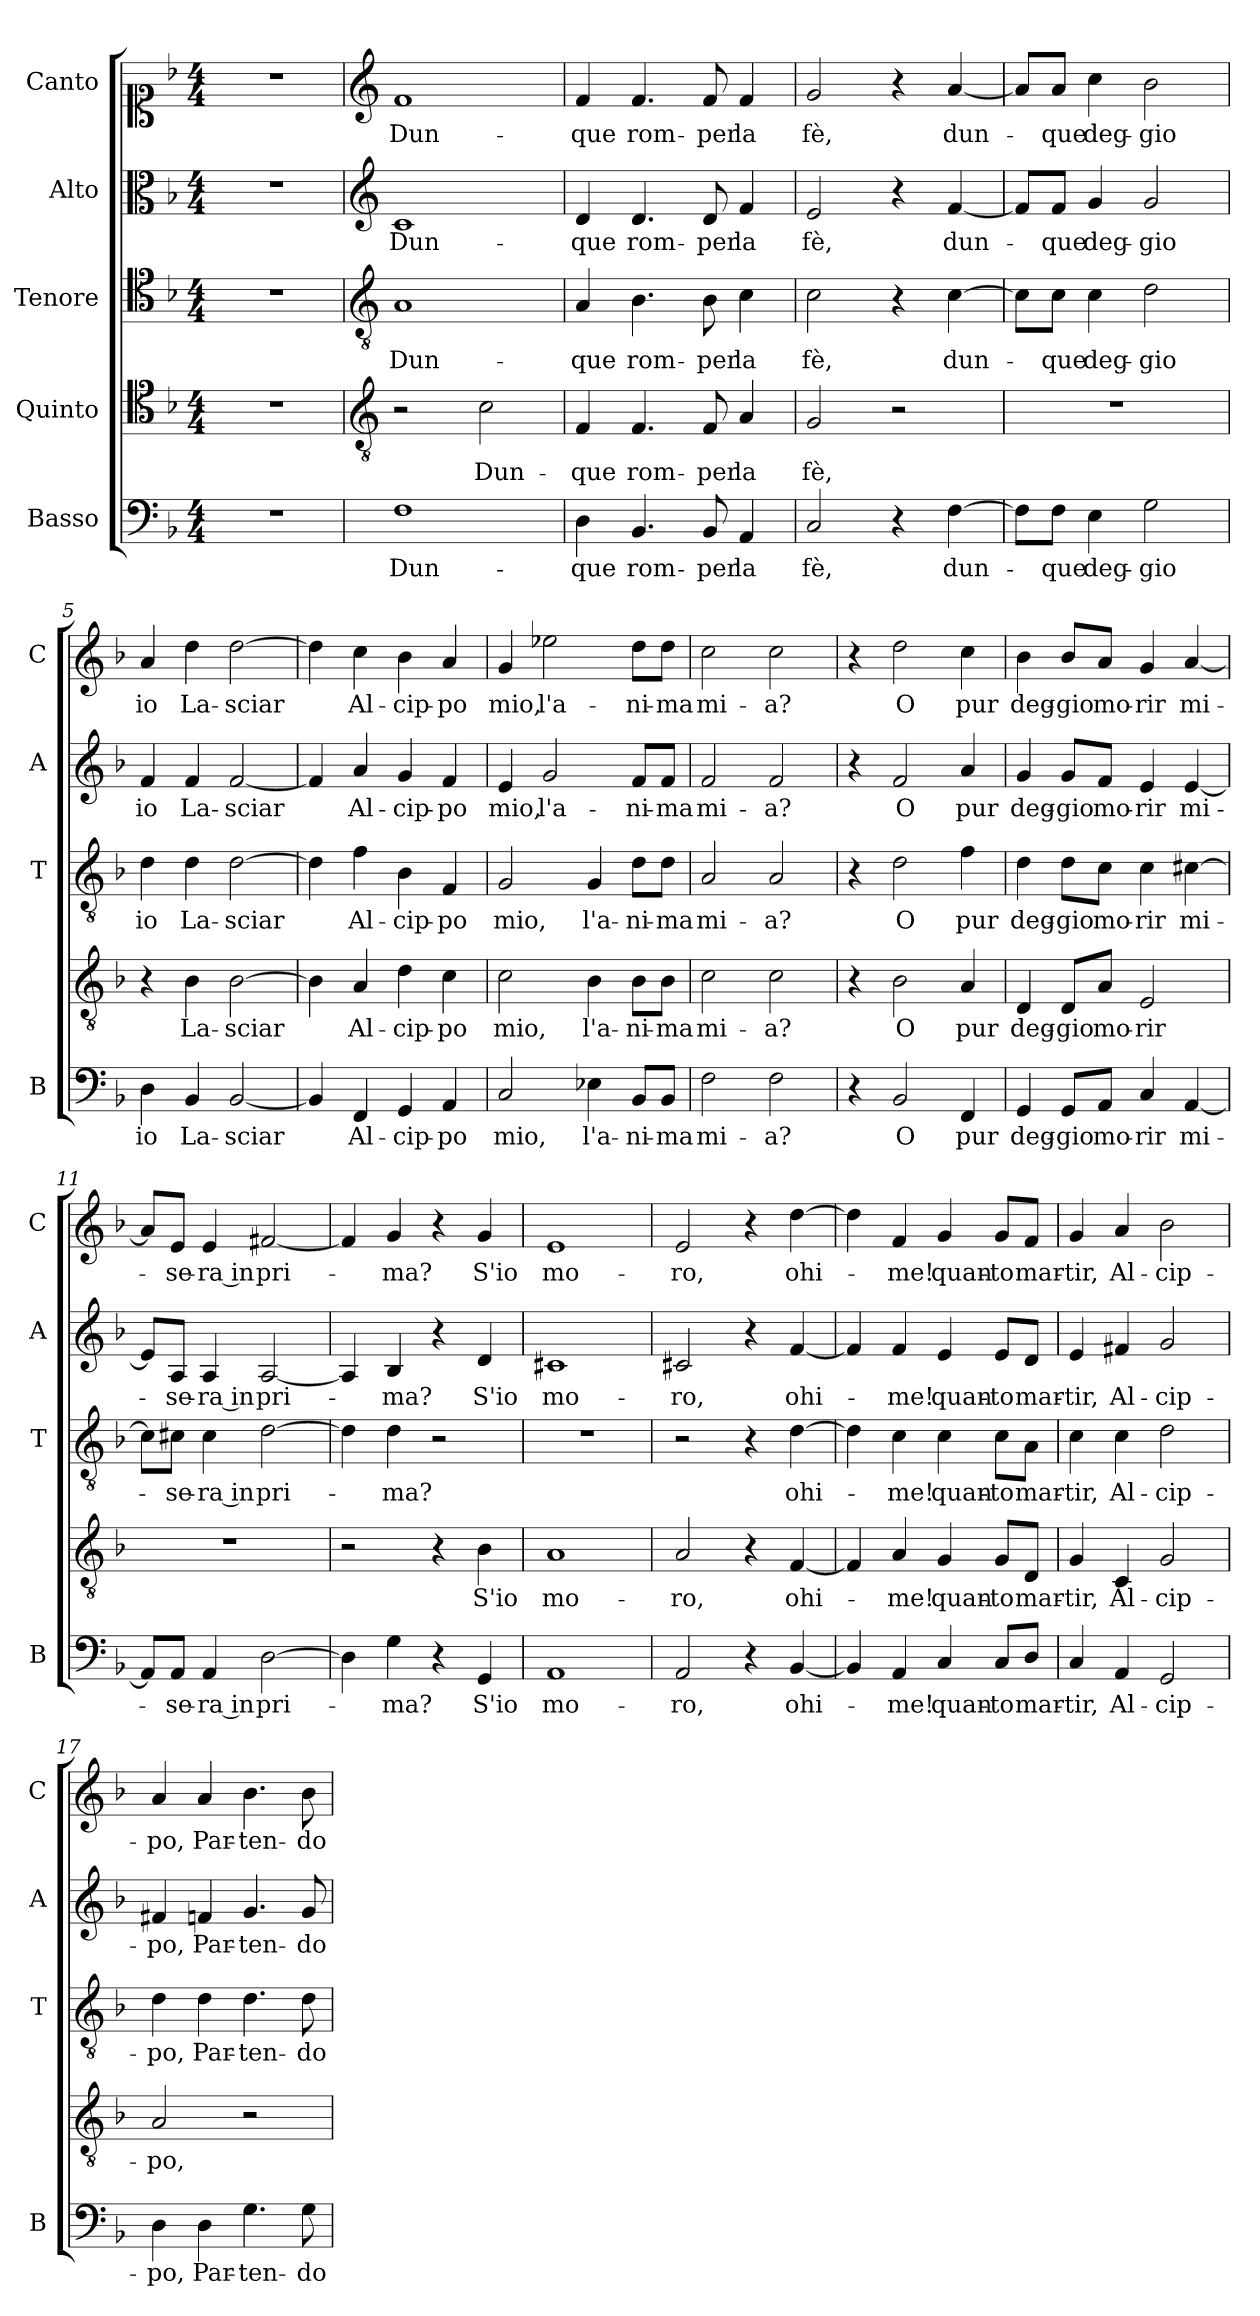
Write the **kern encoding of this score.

**kern	**text	**kern	**text	**kern	**text	**kern	**text	**kern	**text
*part5	*part5	*part4	*part4	*part3	*part3	*part2	*part2	*part1	*part1
*staff5	*staff5	*staff4	*staff4	*staff3	*staff3	*staff2	*staff2	*staff1	*staff1
*I"Basso	*	*I"Quinto	*	*I"Tenore	*	*I"Alto	*	*I"Canto	*
*I'B	*	*	*	*I'T	*	*I'A	*	*I'C	*
*clefF4	*	*clefC4	*	*clefC4	*	*clefC3	*	*clefC1	*
*k[b-]	*	*k[b-]	*	*k[b-]	*	*k[b-]	*	*k[b-]	*
*F:	*	*F:	*	*F:	*	*F:	*	*F:	*
*M4/4	*	*M4/4	*	*M4/4	*	*M4/4	*	*M4/4	*
=	=	=	=	=	=	=	=	=	=
1r	.	1r	.	1r	.	1r	.	1r	.
=1	=1	=1	=1	=1	=1	=1	=1	=1	=1
*	*	*clefGv2	*	*clefGv2	*	*clefG2	*	*clefG2	*
!	!LO:LY:b	!	!	!	!LO:LY:b	!	!LO:LY:b	!	!LO:LY:b
1F	Dun-	2r	.	1A	Dun-	1c	Dun-	1f	Dun-
!	!	!	!LO:LY:b	!	!	!	!	!	!
.	.	2c\	Dun-	.	.	.	.	.	.
=2	=2	=2	=2	=2	=2	=2	=2	=2	=2
!	!LO:LY:b	!	!LO:LY:b	!	!LO:LY:b	!	!LO:LY:b	!	!LO:LY:b
4D\	-que	4F/	-que	4A/	-que	4d/	-que	4f/	-que
!	!LO:LY:b	!	!LO:LY:b	!	!LO:LY:b	!	!LO:LY:b	!	!LO:LY:b
4.BB-/	rom-	4.F/	rom-	4.B-\	rom-	4.d/	rom-	4.f/	rom-
!	!LO:LY:b	!	!LO:LY:b	!	!LO:LY:b	!	!LO:LY:b	!	!LO:LY:b
8BB-/	-per	8F/	-per	8B-\	-per	8d/	-per	8f/	-per
!	!LO:LY:b	!	!LO:LY:b	!	!LO:LY:b	!	!LO:LY:b	!	!LO:LY:b
4AA/	la	4A/	la	4c\	la	4f/	la	4f/	la
=3	=3	=3	=3	=3	=3	=3	=3	=3	=3
!	!LO:LY:b	!	!LO:LY:b	!	!LO:LY:b	!	!LO:LY:b	!	!LO:LY:b
2C/	fè,	2G/	fè,	2c\	fè,	2e/	fè,	2g/	fè,
4r	.	2r	.	4r	.	4r	.	4r	.
!	!LO:LY:b	!	!	!	!LO:LY:b	!	!LO:LY:b	!	!LO:LY:b
[4F\	dun-	.	.	[4c\	dun-	[4f/	dun-	[4a/	dun-
=4	=4	=4	=4	=4	=4	=4	=4	=4	=4
8F\L]	.	1r	.	8c\L]	.	8f/L]	.	8a/L]	.
!	!LO:LY:b	!	!	!	!LO:LY:b	!	!LO:LY:b	!	!LO:LY:b
8F\J	-que	.	.	8c\J	-que	8f/J	-que	8a/J	-que
!	!LO:LY:b	!	!	!	!LO:LY:b	!	!LO:LY:b	!	!LO:LY:b
4E\	deg-	.	.	4c\	deg-	4g/	deg-	4cc\	deg-
!	!LO:LY:b	!	!	!	!LO:LY:b	!	!LO:LY:b	!	!LO:LY:b
2G\	-gio	.	.	2d\	-gio	2g/	-gio	2b-\	-gio
=5	=5	=5	=5	=5	=5	=5	=5	=5	=5
!	!LO:LY:b	!	!	!	!LO:LY:b	!	!LO:LY:b	!	!LO:LY:b
4D\	io	4r	.	4d\	io	4f/	io	4a/	io
!	!LO:LY:b	!	!LO:LY:b	!	!LO:LY:b	!	!LO:LY:b	!	!LO:LY:b
4BB-/	La-	4B-\	La-	4d\	La-	4f/	La-	4dd\	La-
!	!LO:LY:b	!	!LO:LY:b	!	!LO:LY:b	!	!LO:LY:b	!	!LO:LY:b
[2BB-/	-sciar	[2B-\	-sciar	[2d\	-sciar	[2f/	-sciar	[2dd\	-sciar
=6	=6	=6	=6	=6	=6	=6	=6	=6	=6
4BB-/]	.	4B-\]	.	4d\]	.	4f/]	.	4dd\]	.
!	!LO:LY:b	!	!LO:LY:b	!	!LO:LY:b	!	!LO:LY:b	!	!LO:LY:b
4FF/	Al-	4A/	Al-	4f\	Al-	4a/	Al-	4cc\	Al-
!	!LO:LY:b	!	!LO:LY:b	!	!LO:LY:b	!	!LO:LY:b	!	!LO:LY:b
4GG/	-cip-	4d\	-cip-	4B-\	-cip-	4g/	-cip-	4b-\	-cip-
!	!LO:LY:b	!	!LO:LY:b	!	!LO:LY:b	!	!LO:LY:b	!	!LO:LY:b
4AA/	-po	4c\	-po	4F/	-po	4f/	-po	4a/	-po
!!LO:LB:g=z
=7	=7	=7	=7	=7	=7	=7	=7	=7	=7
!	!LO:LY:b	!	!LO:LY:b	!	!LO:LY:b	!	!LO:LY:b	!	!LO:LY:b
2C/	mio,	2c\	mio,	2G/	mio,	4e/	mio,	4g/	mio,
!	!	!	!	!	!	!	!LO:LY:b	!	!LO:LY:b
.	.	.	.	.	.	2g/	l'a-	2ee-X\	l'a-
!	!LO:LY:b	!	!LO:LY:b	!	!LO:LY:b	!	!	!	!
4E-X\	l'a-	4B-\	l'a-	4G/	l'a-	.	.	.	.
!	!LO:LY:b	!	!LO:LY:b	!	!LO:LY:b	!	!LO:LY:b	!	!LO:LY:b
8BB-/L	-ni-	8B-\L	-ni-	8d\L	-ni-	8f/L	-ni-	8dd\L	-ni-
!	!LO:LY:b	!	!LO:LY:b	!	!LO:LY:b	!	!LO:LY:b	!	!LO:LY:b
8BB-/J	-ma	8B-\J	-ma	8d\J	-ma	8f/J	-ma	8dd\J	-ma
=8	=8	=8	=8	=8	=8	=8	=8	=8	=8
!	!LO:LY:b	!	!LO:LY:b	!	!LO:LY:b	!	!LO:LY:b	!	!LO:LY:b
2F\	mi-	2c\	mi-	2A/	mi-	2f/	mi-	2cc\	mi-
!	!LO:LY:b	!	!LO:LY:b	!	!LO:LY:b	!	!LO:LY:b	!	!LO:LY:b
2F\	-a?	2c\	-a?	2A/	-a?	2f/	-a?	2cc\	-a?
=9	=9	=9	=9	=9	=9	=9	=9	=9	=9
4r	.	4r	.	4r	.	4r	.	4r	.
!	!LO:LY:b	!	!LO:LY:b	!	!LO:LY:b	!	!LO:LY:b	!	!LO:LY:b
2BB-/	O	2B-\	O	2d\	O	2f/	O	2dd\	O
!	!LO:LY:b	!	!LO:LY:b	!	!LO:LY:b	!	!LO:LY:b	!	!LO:LY:b
4FF/	pur	4A/	pur	4f\	pur	4a/	pur	4cc\	pur
=10	=10	=10	=10	=10	=10	=10	=10	=10	=10
!	!LO:LY:b	!	!LO:LY:b	!	!LO:LY:b	!	!LO:LY:b	!	!LO:LY:b
4GG/	deg-	4D/	deg-	4d\	deg-	4g/	deg-	4b-\	deg-
!	!LO:LY:b	!	!LO:LY:b	!	!LO:LY:b	!	!LO:LY:b	!	!LO:LY:b
8GG/L	-gio	8D/L	-gio	8d\L	-gio	8g/L	-gio	8b-/L	-gio
!	!LO:LY:b	!	!LO:LY:b	!	!LO:LY:b	!	!LO:LY:b	!	!LO:LY:b
8AA/J	mo-	8A/J	mo-	8c\J	mo-	8f/J	mo-	8a/J	mo-
!	!LO:LY:b	!	!LO:LY:b	!	!LO:LY:b	!	!LO:LY:b	!	!LO:LY:b
4C/	-rir	2E/	-rir	4c\	-rir	4e/	-rir	4g/	-rir
!	!LO:LY:b	!	!	!	!LO:LY:b	!	!LO:LY:b	!	!LO:LY:b
[4AA/	mi-	.	.	[4c#X\	mi-	[4e/	mi-	[4a/	mi-
=11	=11	=11	=11	=11	=11	=11	=11	=11	=11
8AA/L]	.	1r	.	8c#\L]	.	8e/L]	.	8a/L]	.
!	!LO:LY:b	!	!	!	!LO:LY:b	!	!LO:LY:b	!	!LO:LY:b
8AA/J	-se-	.	.	8c#X\J	-se-	8A/J	-se-	8e/J	-se-
!	!LO:LY:b	!	!	!	!LO:LY:b	!	!LO:LY:b	!	!LO:LY:b
4AA/	-ra in	.	.	4c#\	-ra in	4A/	-ra in	4e/	-ra in
!	!LO:LY:b	!	!	!	!LO:LY:b	!	!LO:LY:b	!	!LO:LY:b
[2D\	pri-	.	.	[2d\	pri-	[2A/	pri-	[2f#X/	pri-
=12	=12	=12	=12	=12	=12	=12	=12	=12	=12
4D\]	.	2r	.	4d\]	.	4A/]	.	4f#/]	.
!	!LO:LY:b	!	!	!	!LO:LY:b	!	!LO:LY:b	!	!LO:LY:b
4G\	-ma?	.	.	4d\	-ma?	4B-/	-ma?	4g/	-ma?
4r	.	4r	.	2r	.	4r	.	4r	.
!	!LO:LY:b	!	!LO:LY:b	!	!	!	!LO:LY:b	!	!LO:LY:b
4GG/	S'io	4B-\	S'io	.	.	4d/	S'io	4g/	S'io
=13	=13	=13	=13	=13	=13	=13	=13	=13	=13
!	!LO:LY:b	!	!LO:LY:b	!	!	!	!LO:LY:b	!	!LO:LY:b
1AA	mo-	1A	mo-	1r	.	1c#X	mo-	1e	mo-
=14	=14	=14	=14	=14	=14	=14	=14	=14	=14
!	!LO:LY:b	!	!LO:LY:b	!	!	!	!LO:LY:b	!	!LO:LY:b
2AA/	-ro,	2A/	-ro,	2r	.	2c#X/	-ro,	2e/	-ro,
4r	.	4r	.	4r	.	4r	.	4r	.
!	!LO:LY:b	!	!LO:LY:b	!	!LO:LY:b	!	!LO:LY:b	!	!LO:LY:b
[4BB-/	ohi-	[4F/	ohi-	[4d\	ohi-	[4f/	ohi-	[4dd\	ohi-
!!LO:PB:g=z
=15	=15	=15	=15	=15	=15	=15	=15	=15	=15
4BB-/]	.	4F/]	.	4d\]	.	4f/]	.	4dd\]	.
!	!LO:LY:b	!	!LO:LY:b	!	!LO:LY:b	!	!LO:LY:b	!	!LO:LY:b
4AA/	-me!	4A/	-me!	4c\	-me!	4f/	-me!	4f/	-me!
!	!LO:LY:b	!	!LO:LY:b	!	!LO:LY:b	!	!LO:LY:b	!	!LO:LY:b
4C/	quan-	4G/	quan-	4c\	quan-	4e/	quan-	4g/	quan-
!	!LO:LY:b	!	!LO:LY:b	!	!LO:LY:b	!	!LO:LY:b	!	!LO:LY:b
8C/L	-to	8G/L	-to	8c\L	-to	8e/L	-to	8g/L	-to
!	!LO:LY:b	!	!LO:LY:b	!	!LO:LY:b	!	!LO:LY:b	!	!LO:LY:b
8D/J	mar-	8D/J	mar-	8A\J	mar-	8d/J	mar-	8f/J	mar-
=16	=16	=16	=16	=16	=16	=16	=16	=16	=16
!	!LO:LY:b	!	!LO:LY:b	!	!LO:LY:b	!	!LO:LY:b	!	!LO:LY:b
4C/	-tir,	4G/	-tir,	4c\	-tir,	4e/	-tir,	4g/	-tir,
!	!LO:LY:b	!	!LO:LY:b	!	!LO:LY:b	!	!LO:LY:b	!	!LO:LY:b
4AA/	Al-	4C/	Al-	4c\	Al-	4f#X/	Al-	4a/	Al-
!	!LO:LY:b	!	!LO:LY:b	!	!LO:LY:b	!	!LO:LY:b	!	!LO:LY:b
2GG/	-cip-	2G/	-cip-	2d\	-cip-	2g/	-cip-	2b-\	-cip-
=17	=17	=17	=17	=17	=17	=17	=17	=17	=17
!	!LO:LY:b	!	!LO:LY:b	!	!LO:LY:b	!	!LO:LY:b	!	!LO:LY:b
4D\	-po,	2A/	-po,	4d\	-po,	4f#X/	-po,	4a/	-po,
!	!LO:LY:b	!	!	!	!LO:LY:b	!	!LO:LY:b	!	!LO:LY:b
4D\	Par-	.	.	4d\	Par-	4fn/	Par-	4a/	Par-
!	!LO:LY:b	!	!	!	!LO:LY:b	!	!LO:LY:b	!	!LO:LY:b
4.G\	-ten-	2r	.	4.d\	-ten-	4.g/	-ten-	4.b-\	-ten-
!	!LO:LY:b	!	!	!	!LO:LY:b	!	!LO:LY:b	!	!LO:LY:b
8G\	-do-	.	.	8d\	-do-	8g/	-do-	8b-\	-do-
=	=	=	=	=	=	=	=	=	=
*-	*-	*-	*-	*-	*-	*-	*-	*-	*-
